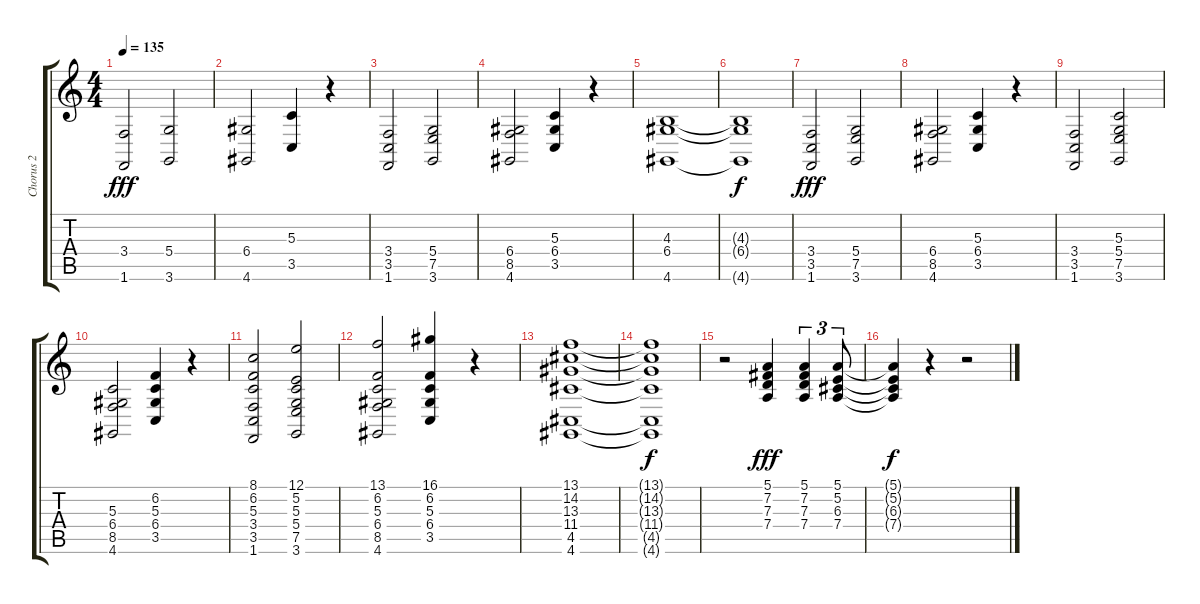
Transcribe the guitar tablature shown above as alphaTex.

\track ("Chorus 2" "Chorus 2") {instrument synthvoice}
\staff {score tabs}
\tuning (E4 B3 G3 D3 A2 E2) {hide}
\ts (4 4)
\tempo 135
\clef g2
\ks c
(3.4 1.6).2{dy fff} (5.4 3.6).2 |
(6.4 4.6).2 (5.3 3.5).4 r.4 |
(3.4 3.5 1.6).2 (5.4 7.5 3.6).2 |
(6.4 8.5 4.6).2 (5.3 6.4 3.5).4 r.4 |
(4.3 6.4 4.6).1 |
(4.3{t} 6.4{t} 4.6{t}).1{dy f} |
(3.4 3.5 1.6).2{dy fff} (5.4 7.5 3.6).2 |
(6.4 8.5 4.6).2 (5.3 6.4 3.5).4 r.4 |
(3.4 3.5 1.6).2 (5.3 5.4 7.5 3.6).2 |
(5.3 6.4 8.5 4.6).2 (6.2 5.3 6.4 3.5).4 r.4 |
(8.1 6.2 5.3 3.4 3.5 1.6).2 (12.1 5.2 5.3 5.4 7.5 3.6).2 |
(13.1 6.2 5.3 6.4 8.5 4.6).2 (16.1 6.2 5.3 6.4 3.5).4 r.4 |
(13.1 14.2 13.3 11.4 4.5 4.6).1 |
(13.1{t} 14.2{t} 13.3{t} 11.4{t} 4.5{t} 4.6{t}).1{dy f} |
r.2 (5.1 7.2 7.3 7.4).4{dy fff} (5.1 7.2 7.3 7.4).4{tu (3 2)} (5.1 5.2 6.3 7.4).8{tu (3 2)} |
(5.1{t} 5.2{t} 6.3{t} 7.4{t}).4{dy f} r.4 r.2
